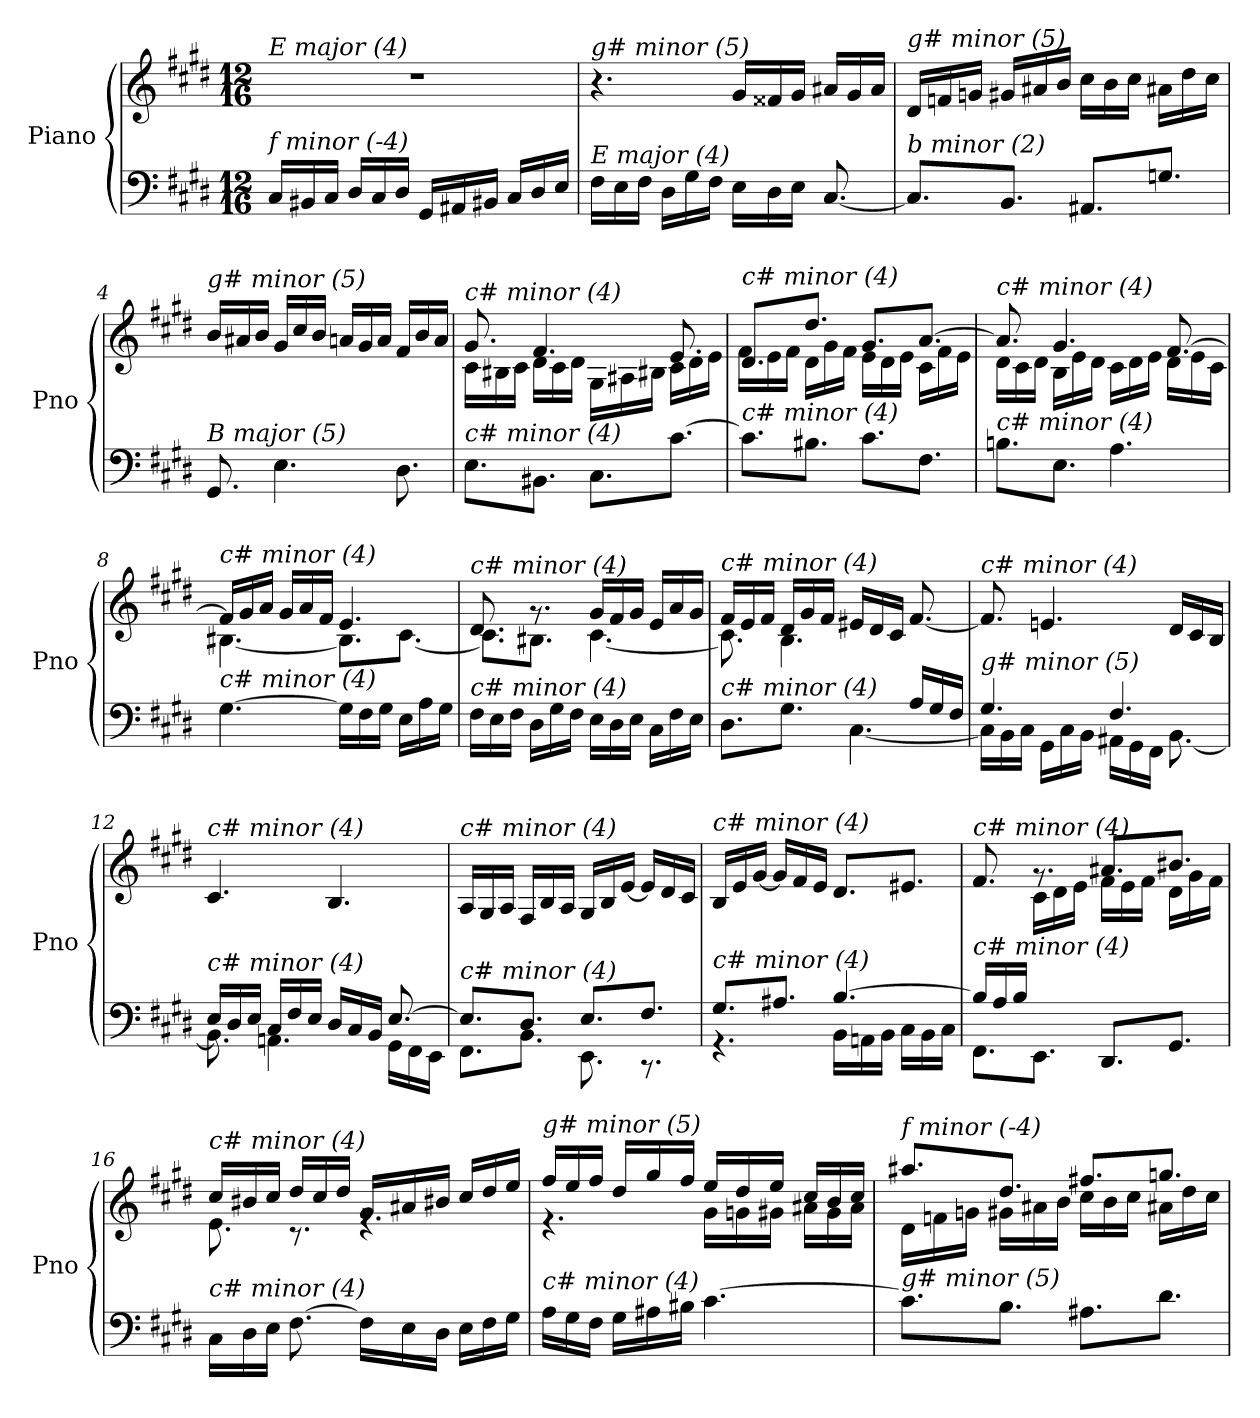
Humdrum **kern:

**kern	**kern
*part1	*part1
*staff2	*staff1
*I"Piano	*
*I'Pno	*
*clefF4	*clefG2
*k[f#c#g#d#]	*k[f#c#g#d#]
*M12/16	*M12/16
=1	=1
!	!LO:TX:i:t=E major (4)
!LO:TX:i:t=f minor (-4)	!
16C#/LL	2.r
16BB#X/	.
16C#/JJ	.
16D#/LL	.
16C#/	.
16D#/JJ	.
16GG#/LL	.
16AA#Xi/	.
16BB#X/JJ	.
16C#/LL	.
16D#/	.
16E/JJ	.
=2	=2
!	!LO:TX:i:t=g# minor (5)
!LO:TX:i:t=E major (4)	!
16F#\LL	4.r
16E\	.
16F#\JJ	.
16D#\LL	.
16G#\	.
16F#\JJ	.
16E\LL	16g#/LL
16D#\	16f##Xi/
16E\JJ	16g#/JJ
[8.C#/	16a#X/LL
.	16g#/
.	16a#/JJ
=3	=3
!	!LO:TX:i:t=g# minor (5)
!LO:TX:i:t=b minor (2)	!
8.C#/L]	16d#/LL
.	16fnj/
.	16gnj/JJ
8.BB/J	16g#/LL
.	16a#X/
.	16b/JJ
8.AA#X/L	16cc#\LL
.	16b\
.	16cc#\JJ
8.Gnj/J	16a#X\LL
.	16dd#\
.	16cc#\JJ
!!LO:LB:g=z
=4	=4
!	!LO:TX:i:t=g# minor (5)
!LO:TX:i:t=B major (5)	!
8.GG#/	16b/LL
.	16a#X/
.	16b/JJ
4.E\	16g#/LL
.	16cc#/
.	16b/JJ
.	16an/LL
.	16g#/
.	16a/JJ
8.D#\	16f#/LL
.	16b/
.	16a/JJ
=5	=5
*	*^
!	!LO:TX:i:t=c# minor (4)	!
!LO:TX:i:t=c# minor (4)	!	!
8.E\L	8.g#/	16c#\LL
.	.	16B#X\
.	.	16c#\JJ
8.BB#X\J	4.f#/	16d#\LL
.	.	16c#\
.	.	16d#\JJ
8.C#\L	.	16G#\LL
.	.	16A#X\
.	.	16B#X\JJ
[8.c#\J	8.e/	16c#\LL
.	.	16d#\
.	.	16e\JJ
=6	=6	=6
!	!LO:TX:i:t=c# minor (4)	!
!LO:TX:i:t=c# minor (4)	!	!
8.c#\L]	8.d#/L	16f#\LL
.	.	16e\
.	.	16f#\JJ
8.B#X\J	8.dd#/J	16d#\LL
.	.	16g#\
.	.	16f#\JJ
8.c#\L	8.g#/L	16e\LL
.	.	16d#\
.	.	16e\JJ
8.F#\J	[8.a/J	16c#\LL
.	.	16f#\
.	.	16e\JJ
!!LO:LB:g=z	!!
=7	=7	=7
!	!LO:TX:i:t=c# minor (4)	!
!LO:TX:i:t=c# minor (4)	!	!
8.Bn\L	8.a/]	16d#\LL
.	.	16c#\
.	.	16d#\JJ
8.E\J	4.g#/	16B\LL
.	.	16e\
.	.	16d#\JJ
4.A\	.	16c#\LL
.	.	16d#\
.	.	16e\JJ
.	[8.f#/	16d#\LL
.	.	16e\
.	.	16c#\JJ
=8	=8	=8
!	!LO:TX:i:t=c# minor (4)	!
!LO:TX:i:t=c# minor (4)	!	!
[4.G#\	16f#/LL]	[4.B#X\
.	16g#/	.
.	16a/JJ	.
.	16g#/LL	.
.	16a/	.
.	16f#/JJ	.
16G#\LL]	4.e/	8.B#\L]
16F#\	.	.
16G#\JJ	.	.
16E\LL	.	[8.c#\J
16A\	.	.
16G#\JJ	.	.
=9	=9	=9
!	!LO:TX:i:t=c# minor (4)	!
!LO:TX:i:t=c# minor (4)	!	!
16F#\LL	8.d#/	8.c#\L]
16E\	.	.
16F#\JJ	.	.
16D#\LL	8.rg	8.B#X\J
16G#\	.	.
16F#\JJ	.	.
16E\LL	16g#/LL	[4.c#\
16D#\	16f#/	.
16E\JJ	16g#/JJ	.
16C#\LL	16e/LL	.
16F#\	16a/	.
16E\JJ	16g#/JJ	.
!!LO:LB:g=z	!!
=10	=10	=10
*^	*	*
!	!	!LO:TX:i:t=c# minor (4)	!
!LO:TX:i:t=c# minor (4)	!	!	!
2ryy	8.D#\L	16f#/LL	8.c#\]
.	.	16e/	.
.	.	16f#/JJ	.
.	8.G#\J	16d#/LL	4.B\
.	.	16g#/	.
.	.	16f#/JJ	.
.	[4.C#\	16e#Xi/LL	.
.	.	16d#/	.
16ryy	.	16c#/JJ	.
16A/LL	.	[8.f#/	8.ryy
16G#/	.	.	.
16F#/JJ	.	.	.
*	*	*v	*v
=11	=11	=11
!	!	!LO:TX:i:t=c# minor (4)
!LO:TX:i:t=g# minor (5)	!	!
16C#\LL]	4.G#/	8.f#/]
16BB\	.	.
16C#\JJ	.	.
16GG#\LL	.	4.en/
16C#\	.	.
16BB\JJ	.	.
4.F#/	16AA#X\LL	.
.	16GG#\	.
.	16FF#\JJ	.
.	[8.BB\	16d#/LL
.	.	16c#/
.	.	16B/JJ
=12	=12	=12
!	!	!LO:TX:i:t=c# minor (4)
!LO:TX:i:t=c# minor (4)	!	!
16E/LL	8.BB\]	4.c#/
16D#/	.	.
16E/JJ	.	.
16C#/LL	4.AAn\	.
16F#/	.	.
16E/JJ	.	.
16D#/LL	.	4.B/
16C#/	.	.
16BB/JJ	.	.
[8.E/	16GG#\LL	.
.	16FF#\	.
.	16EE\JJ	.
!!LO:LB:g=z
=13	=13	=13
!	!	!LO:TX:i:t=c# minor (4)
!LO:TX:i:t=c# minor (4)	!	!
8.E/L]	8.FF#\L	16A/LL
.	.	16G#/
.	.	16A/JJ
8.D#/J	8.BB\J	16F#/LL
.	.	16B/
.	.	16A/JJ
8.E/L	8.EE\	16G#/LL
.	.	16B/
.	.	[16e/JJ
8.F#/J	8.r	16e/LL]
.	.	16d#/
.	.	16c#/JJ
=14	=14	=14
!	!	!LO:TX:i:t=c# minor (4)
!LO:TX:i:t=c# minor (4)	!	!
8.G#/L	4.r	16B/LL
.	.	16e/
.	.	[16g#/JJ
8.A#X/J	.	16g#/LL]
.	.	16f#/
.	.	16e/JJ
[4.B/	16BB\LL	8.d#/L
.	16AAn\	.
.	16BB\JJ	.
.	16C#\LL	8.e#Xi/J
.	16BB\	.
.	16C#\JJ	.
=15	=15	=15
*	*^	*^
*	*	*	*	*^
*	*	*	*	*	*^
!	!	!	!LO:TX:i:t=c# minor (4)	!	!	!
!LO:TX:i:t=c# minor (4)	!	!	!	!	!	!
4.ryy	16B/LL]	8.FF#\L	8.f#/	4.ryy	8.ryy	4.ryy
.	16A/	.	.	.	.	.
.	16B/JJ	.	.	.	.	.
.	8.ryy	8.EE\J	8.rg	.	16c#\LL	.
.	.	.	.	.	16d#\	.
.	.	.	.	.	16e\JJ	.
4.ryy	8.DD#/L	4.ryy	8.a#X/L	16f#\LL	4.ryy	4.ryy
.	.	.	.	16e\	.	.
.	.	.	.	16f#\JJ	.	.
.	8.GG#/J	.	8.b#X/J	16d#\LL	.	.
.	.	.	.	16g#\	.	.
.	.	.	.	16f#\JJ	.	.
*v	*v	*v	*	*	*	*
*	*	*v	*v	*v
!!LO:PB:g=z
=16	=16	=16
!	!LO:TX:i:t=c# minor (4)	!
!LO:TX:i:t=c# minor (4)	!	!
16C#\LL	16cc#/LL	8.e\
16D#\	16b#X/	.
16E\JJ	16cc#/JJ	.
[8.F#\	16dd#/LL	8.r
.	16cc#/	.
.	16dd#/JJ	.
16F#\LL]	16g#/LL	4.re
16E\	16a#X/	.
16D#\JJ	16b#X/JJ	.
16E\LL	16cc#/LL	.
16F#\	16dd#/	.
16G#\JJ	16ee/JJ	.
=17	=17	=17
!	!LO:TX:i:t=g# minor (5)	!
!LO:TX:i:t=c# minor (4)	!	!
16A\LL	16ff#/LL	4.r
16G#\	16ee/	.
16F#\JJ	16ff#/JJ	.
16G#\LL	16dd#/LL	.
16A#X\	16gg#/	.
16B#X\JJ	16ff#/JJ	.
[4.c#\	16ee/LL	16g#\LL
.	16dd#/	16gnj\
.	16ee/JJ	16g#\JJ
.	16cc#/LL	16a#X\LL
.	16b/	16g#\
.	16cc#/JJ	16a#\JJ
=18	=18	=18
!	!LO:TX:i:t=f minor (-4)	!
!LO:TX:i:t=g# minor (5)	!	!
8.c#\L]	8.aa#X/L	16d#\LL
.	.	16fnj\
.	.	16gnj\JJ
8.B\J	8.dd#/J	16g#\LL
.	.	16a#X\
.	.	16b\JJ
8.A#X\L	8.ff#Xj/L	16cc#\LL
.	.	16b\
.	.	16cc#\JJ
8.d#\J	8.ggnj/J	16a#X\LL
.	.	16dd#\
.	.	16cc#\JJ
*	*v	*v
=	=
*-	*-
